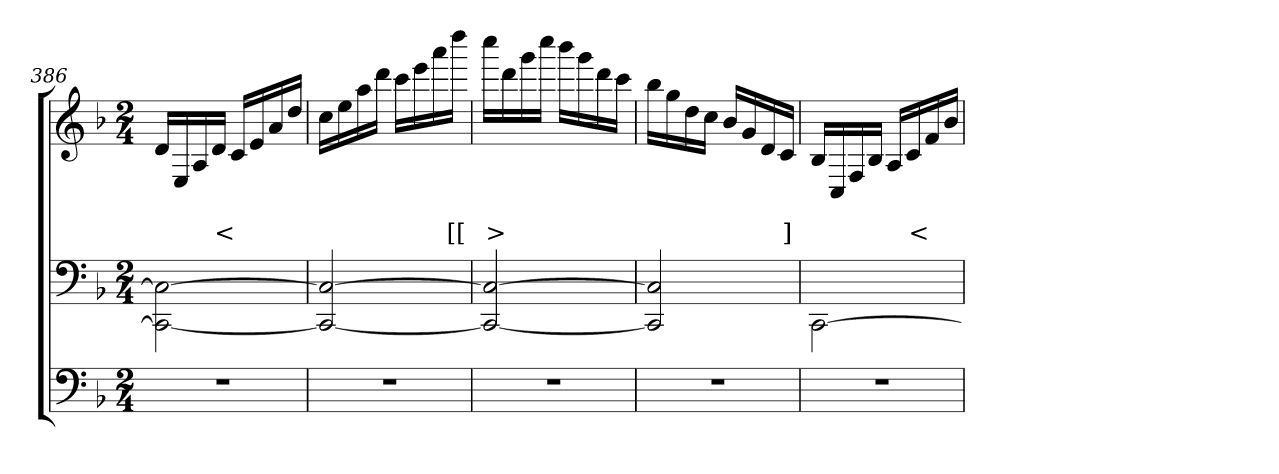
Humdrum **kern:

**kern	**kern	**kern	**text	**text
*part3	*part2	*part1	*part1	*part1
*staff3	*staff2	*staff1	*staff1	*staff1
*clefF4	*clefF4	*clefG2	*	*
*k[b-]	*k[b-]	*k[b-]	*	*
*M2/4	*M2/4	*M2/4	*	*
=386	=386	=386	=386	=386
2r	2C\_ 2CC\_	16dLL	.	.
.	.	16E	.	.
.	.	16A	.	.
.	.	16dJJ	.	<
.	.	16cLL	.	.
.	.	16e	.	.
.	.	16a	.	.
.	.	16ddJJ	.	.
=387	=387	=387	=387	=387
2r	2C_ 2CC_	16ccLL	.	.
.	.	16ee	.	.
.	.	16aa	.	.
.	.	16dddJJ	.	.
.	.	16cccLL	.	.
.	.	16eee	.	.
.	.	16aaa	.	.
.	.	16ddddJJ	.	[[
=388	=388	=388	=388	=388
2r	2C_ 2CC_	16ccccLL	.	>
.	.	16ddd	.	.
.	.	16ggg	.	.
.	.	16ccccJJ	.	.
.	.	16bbb-LL	.	.
.	.	16ggg	.	.
.	.	16ddd	.	.
.	.	16cccJJ	.	.
=389	=389	=389	=389	=389
2r	2C] 2CC]	16bb-LL	.	.
.	.	16gg	.	.
.	.	16dd	.	.
.	.	16ccJJ	.	.
.	.	16b-LL	.	.
.	.	16g	.	.
.	.	16d	.	.
.	.	16cJJ	.	]
=390	=390	=390	=390	=390
2r	[2CC\	16B-LL	.	.
.	.	16C	.	.
.	.	16F	.	.
.	.	16B-JJ	.	.
.	.	16ALL	.	.
.	.	16c	.	<
.	.	16f	.	.
.	.	16b-JJ	.	.
=	=	=	=	=
*-	*-	*-	*-	*-
